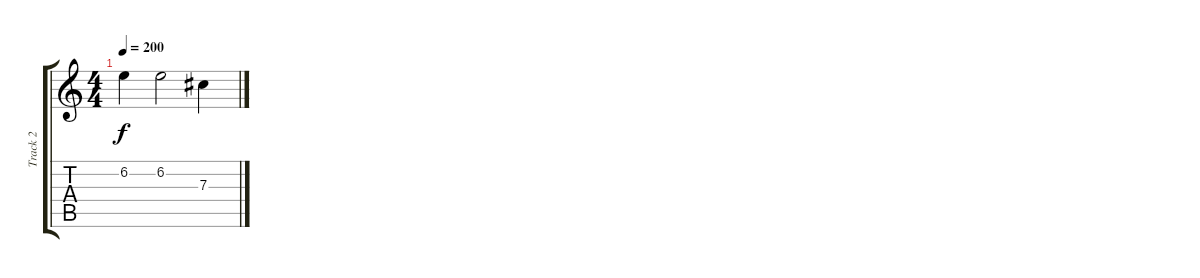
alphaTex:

\track ("Track 2" "Track 2") {instrument overdrivenguitar}
\staff {score tabs}
\tuning (Eb4 Bb3 Gb3 Db3 Ab2 Db2) {hide}
\ts (4 4)
\tempo 200
\clef g2
\ks c
6.2{t}.4{dy f} 6.2.2 7.3.4
